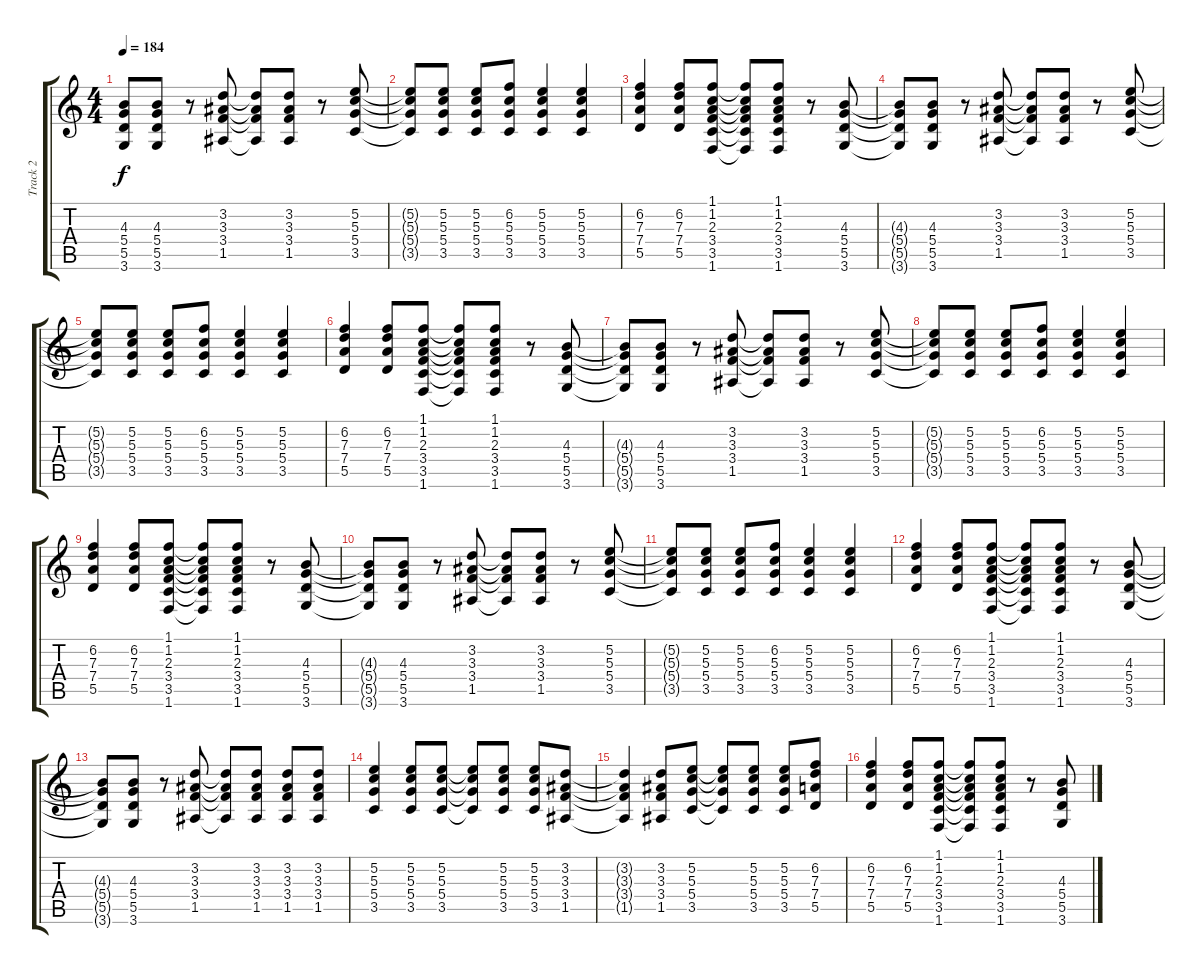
\track ("Track 2" "Track 2") {instrument acousticguitarsteel}
\staff {score tabs}
\tuning (E4 B3 G3 D3 A2 E2) {hide}
\ts (4 4)
\tempo 184
\clef g2
\ks c
(4.3{t} 5.4{t} 5.5{t} 3.6{t}).8{dy f} (4.3 5.4 5.5 3.6).8 r.8 (3.2 3.3 3.4 1.5).8 (3.2{t} 3.3{t} 3.4{t} 1.5{t}).8 (3.2 3.3 3.4 1.5).8 r.8 (5.2 5.3 5.4 3.5).8 |
(5.2{t} 5.3{t} 5.4{t} 3.5{t}).8 (5.2 5.3 5.4 3.5).8 (5.2 5.3 5.4 3.5).8 (6.2 5.3 5.4 3.5).8 (5.2 5.3 5.4 3.5).4 (5.2 5.3 5.4 3.5).4 |
(6.2 7.3 7.4 5.5).4 (6.2 7.3 7.4 5.5).8 (1.1 1.2 2.3 3.4 3.5 1.6).8 (1.1{t} 1.2{t} 2.3{t} 3.4{t} 3.5{t} 1.6{t}).8 (1.1 1.2 2.3 3.4 3.5 1.6).8 r.8 (4.3 5.4 5.5 3.6).8 |
(4.3{t} 5.4{t} 5.5{t} 3.6{t}).8 (4.3 5.4 5.5 3.6).8 r.8 (3.2 3.3 3.4 1.5).8 (3.2{t} 3.3{t} 3.4{t} 1.5{t}).8 (3.2 3.3 3.4 1.5).8 r.8 (5.2 5.3 5.4 3.5).8 |
(5.2{t} 5.3{t} 5.4{t} 3.5{t}).8 (5.2 5.3 5.4 3.5).8 (5.2 5.3 5.4 3.5).8 (6.2 5.3 5.4 3.5).8 (5.2 5.3 5.4 3.5).4 (5.2 5.3 5.4 3.5).4 |
(6.2 7.3 7.4 5.5).4 (6.2 7.3 7.4 5.5).8 (1.1 1.2 2.3 3.4 3.5 1.6).8 (1.1{t} 1.2{t} 2.3{t} 3.4{t} 3.5{t} 1.6{t}).8 (1.1 1.2 2.3 3.4 3.5 1.6).8 r.8 (4.3 5.4 5.5 3.6).8 |
(4.3{t} 5.4{t} 5.5{t} 3.6{t}).8 (4.3 5.4 5.5 3.6).8 r.8 (3.2 3.3 3.4 1.5).8 (3.2{t} 3.3{t} 3.4{t} 1.5{t}).8 (3.2 3.3 3.4 1.5).8 r.8 (5.2 5.3 5.4 3.5).8 |
(5.2{t} 5.3{t} 5.4{t} 3.5{t}).8 (5.2 5.3 5.4 3.5).8 (5.2 5.3 5.4 3.5).8 (6.2 5.3 5.4 3.5).8 (5.2 5.3 5.4 3.5).4 (5.2 5.3 5.4 3.5).4 |
(6.2 7.3 7.4 5.5).4 (6.2 7.3 7.4 5.5).8 (1.1 1.2 2.3 3.4 3.5 1.6).8 (1.1{t} 1.2{t} 2.3{t} 3.4{t} 3.5{t} 1.6{t}).8 (1.1 1.2 2.3 3.4 3.5 1.6).8 r.8 (4.3 5.4 5.5 3.6).8 |
(4.3{t} 5.4{t} 5.5{t} 3.6{t}).8 (4.3 5.4 5.5 3.6).8 r.8 (3.2 3.3 3.4 1.5).8 (3.2{t} 3.3{t} 3.4{t} 1.5{t}).8 (3.2 3.3 3.4 1.5).8 r.8 (5.2 5.3 5.4 3.5).8 |
(5.2{t} 5.3{t} 5.4{t} 3.5{t}).8 (5.2 5.3 5.4 3.5).8 (5.2 5.3 5.4 3.5).8 (6.2 5.3 5.4 3.5).8 (5.2 5.3 5.4 3.5).4 (5.2 5.3 5.4 3.5).4 |
(6.2 7.3 7.4 5.5).4 (6.2 7.3 7.4 5.5).8 (1.1 1.2 2.3 3.4 3.5 1.6).8 (1.1{t} 1.2{t} 2.3{t} 3.4{t} 3.5{t} 1.6{t}).8 (1.1 1.2 2.3 3.4 3.5 1.6).8 r.8 (4.3 5.4 5.5 3.6).8 |
(4.3{t} 5.4{t} 5.5{t} 3.6{t}).8 (4.3 5.4 5.5 3.6).8 r.8 (3.2 3.3 3.4 1.5).8 (3.2{t} 3.3{t} 3.4{t} 1.5{t}).8 (3.2 3.3 3.4 1.5).8 (3.2 3.3 3.4 1.5).8 (3.2 3.3 3.4 1.5).8 |
(5.2 5.3 5.4 3.5).4 (5.2 5.3 5.4 3.5).8 (5.2 5.3 5.4 3.5).8 (5.2{t} 5.3{t} 5.4{t} 3.5{t}).8 (5.2 5.3 5.4 3.5).8 (5.2 5.3 5.4 3.5).8 (3.2 3.3 3.4 1.5).8 |
(3.2{t} 3.3{t} 3.4{t} 1.5{t}).4 (3.2 3.3 3.4 1.5).8 (5.2 5.3 5.4 3.5).8 (5.2{t} 5.3{t} 5.4{t} 3.5{t}).8 (5.2 5.3 5.4 3.5).8 (5.2 5.3 5.4 3.5).8 (6.2 7.3 7.4 5.5).8 |
(6.2 7.3 7.4 5.5).4 (6.2 7.3 7.4 5.5).8 (1.1 1.2 2.3 3.4 3.5 1.6).8 (1.1{t} 1.2{t} 2.3{t} 3.4{t} 3.5{t} 1.6{t}).8 (1.1 1.2 2.3 3.4 3.5 1.6).8 r.8 (4.3 5.4 5.5 3.6).8
